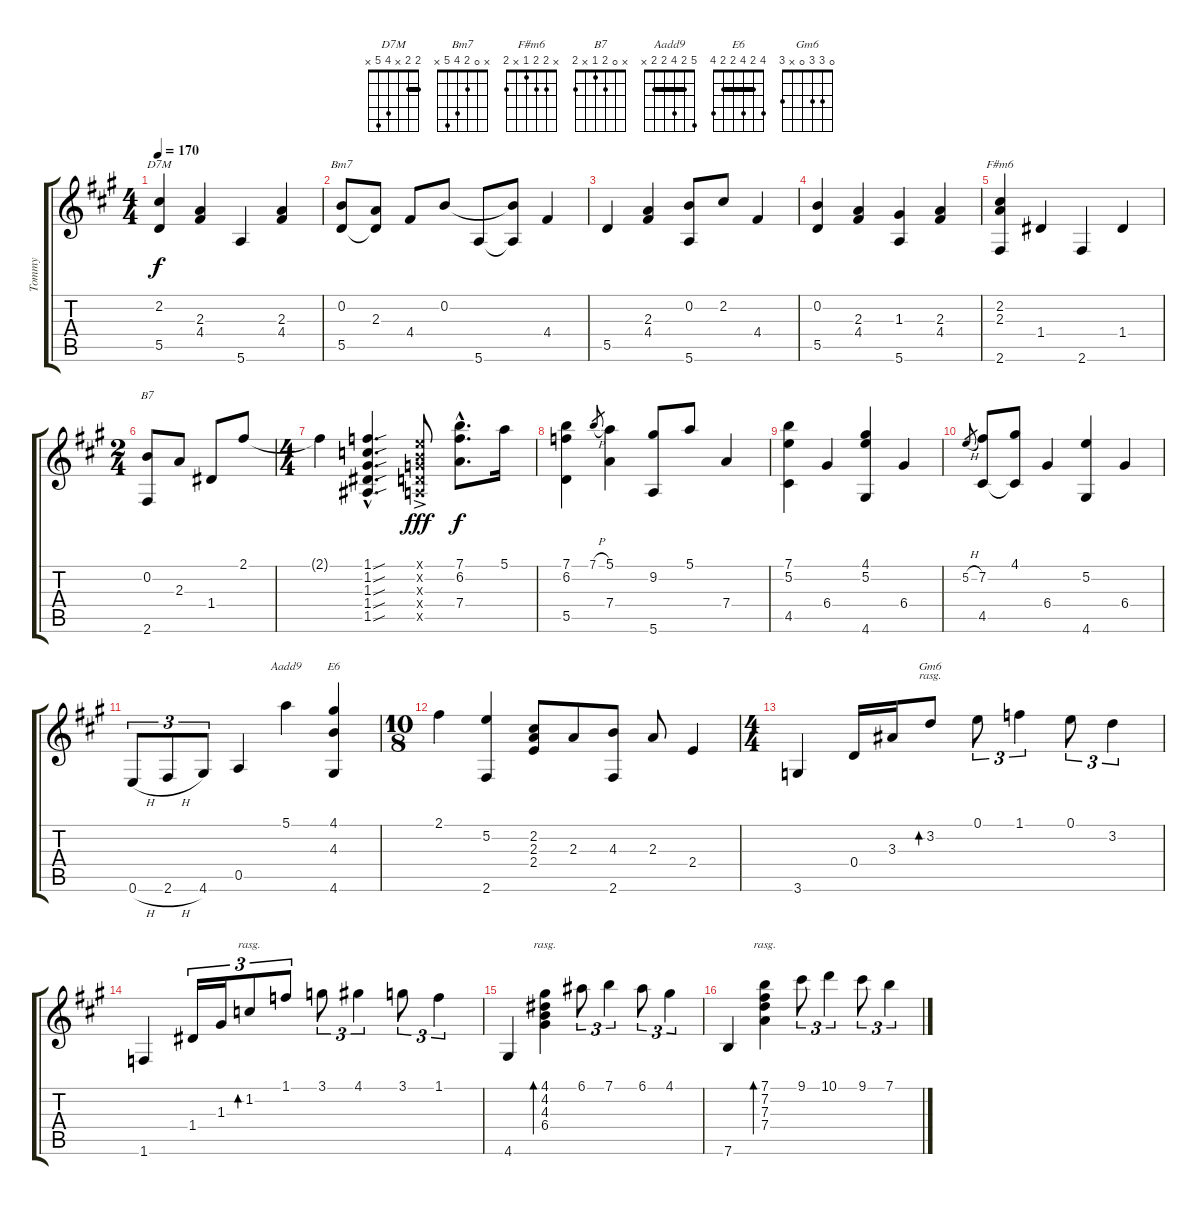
\track ("Tommy" "Tommy") {instrument acousticguitarsteel}
\staff {score tabs}
\tuning (E4 B3 G3 D3 A2 E2) {hide}
\chord ("D7M" 2 2 x 4 5 x) {barre 2}
\chord ("Bm7" x 0 2 4 5 x)
\chord ("F#m6" x 2 2 1 x 2)
\chord ("B7" x 0 2 1 x 2)
\chord ("Aadd9" 5 2 4 2 2 x) {barre 2}
\chord ("E6" 4 2 4 2 2 4) {barre 2}
\chord ("Gm6" 0 3 3 0 x 3)
\ts (4 4)
\tempo 170
\clef g2
\ks a
(2.2 5.5).4{ch "D7M" dy f} (2.3 4.4).4 5.6.4 (2.3 4.4).4 |
(0.2 5.5).8{ch "Bm7"} (2.3 5.5{t}).8 4.4.8 0.2.8 5.6.8 (0.2{t} 5.6{t}).8 4.4.4 |
5.5.4 (2.3 4.4).4 (0.2 5.6).8 2.2.8 4.4.4 |
(0.2 5.5).4 (2.3 4.4).4 (1.3 5.6).4 (2.3 4.4).4 |
(2.2 2.3 2.6).4{ch "F#m6"} 1.4.4 2.6.4 1.4.4 |
\ts (2 4)
(0.2 2.6).8{ch "B7"} 2.3.8 1.4.8 2.1.8 |
\ts (4 4)
2.1{t}.4 (1.1{sou hac} 1.2{sou hac} 1.3{sou hac} 1.4{sou hac} 1.5{sou hac}).4{d} (0.1{ac x} 0.2{ac x} 0.3{ac x} 0.4{ac x} 0.5{ac x}).8{dy fff} (7.1{hac} 6.2{hac} 7.4{hac}).8{d dy f} 5.1.16 |
(7.1 6.2 5.5).4 7.1{h}.8{gr} (5.1 7.4).4 (9.2 5.6).8 5.1.8 7.4.4 |
(7.1 5.2 4.5).4 6.4.4 (4.1 5.2 4.6).4 6.4.4 |
5.2{h}.8{gr} (7.2 4.5).8 (4.1 4.5{t}).8 6.4.4 (5.2 4.6).4 6.4.4 |
0.6{h}.8{tu (3 2)} 2.6{h}.8{tu (3 2)} 4.6.8{tu (3 2)} 0.5.4 5.1.4{ch "Aadd9"} (4.1 4.3 4.6).4{ch "E6"} |
\ts (10 8)
2.1.4 (5.2 2.6).4 (2.2 2.3 2.4).8 2.3.8 (4.3 2.6).8 2.3.8 2.4.4 |
\ts (4 4)
3.6.4 0.4.16 3.3.16 3.2.8{bd 240 ch "Gm6" rasg ii} 0.1.8{tu (3 2)} 1.1.4{tu (3 2)} 0.1.8{tu (3 2)} 3.2.4{tu (3 2)} |
1.6.4 1.4.16{tu (3 2)} 1.3.16{tu (3 2)} 1.2.8{tu (3 2) bd 240 rasg ii} 1.1.8{tu (3 2)} 3.1.8{tu (3 2)} 4.1.4{tu (3 2)} 3.1.8{tu (3 2)} 1.1.4{tu (3 2)} |
4.6.4 (4.1 4.2 4.3 6.4).4{bd 240 rasg ii} 6.1.8{tu (3 2)} 7.1.4{tu (3 2)} 6.1.8{tu (3 2)} 4.1.4{tu (3 2)} |
7.6.4 (7.1 7.2 7.3 7.4).4{bd 240 rasg ii} 9.1.8{tu (3 2)} 10.1.4{tu (3 2)} 9.1.8{tu (3 2)} 7.1.4{tu (3 2)}
